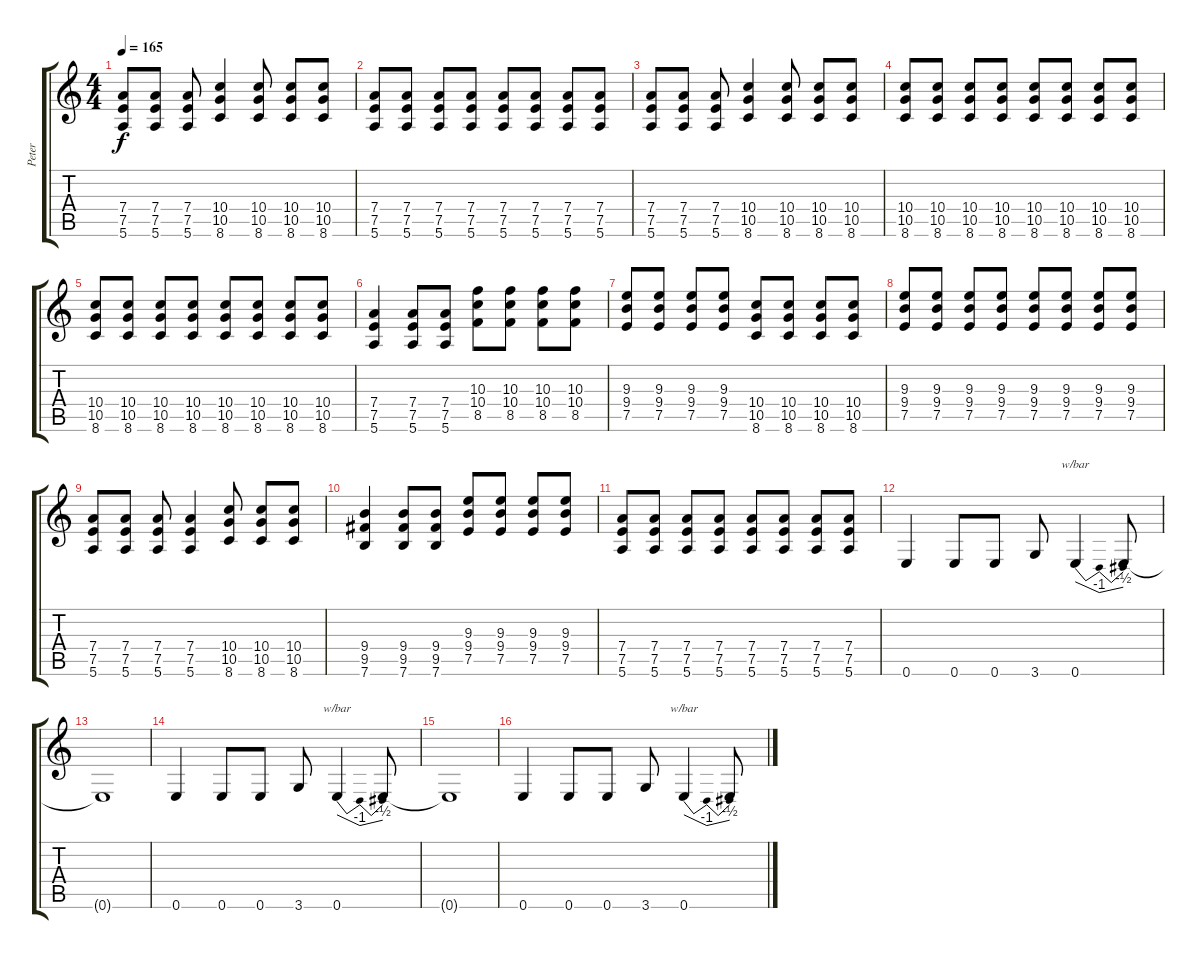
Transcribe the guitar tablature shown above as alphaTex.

\track ("Peter" "Peter") {instrument overdrivenguitar}
\staff {score tabs}
\tuning (E4 B3 G3 D3 A2 E2) {hide}
\ts (4 4)
\tempo 165
\clef g2
\ks c
(7.4 7.5 5.6).8{dy f} (7.4 7.5 5.6).8 (7.4 7.5 5.6).8 (10.4 10.5 8.6).4 (10.4 10.5 8.6).8 (10.4 10.5 8.6).8 (10.4 10.5 8.6).8 |
(7.4 7.5 5.6).8 (7.4 7.5 5.6).8 (7.4 7.5 5.6).8 (7.4 7.5 5.6).8 (7.4 7.5 5.6).8 (7.4 7.5 5.6).8 (7.4 7.5 5.6).8 (7.4 7.5 5.6).8 |
(7.4 7.5 5.6).8 (7.4 7.5 5.6).8 (7.4 7.5 5.6).8 (10.4 10.5 8.6).4 (10.4 10.5 8.6).8 (10.4 10.5 8.6).8 (10.4 10.5 8.6).8 |
(10.4 10.5 8.6).8 (10.4 10.5 8.6).8 (10.4 10.5 8.6).8 (10.4 10.5 8.6).8 (10.4 10.5 8.6).8 (10.4 10.5 8.6).8 (10.4 10.5 8.6).8 (10.4 10.5 8.6).8 |
(10.4 10.5 8.6).8 (10.4 10.5 8.6).8 (10.4 10.5 8.6).8 (10.4 10.5 8.6).8 (10.4 10.5 8.6).8 (10.4 10.5 8.6).8 (10.4 10.5 8.6).8 (10.4 10.5 8.6).8 |
(7.4 7.5 5.6).4 (7.4 7.5 5.6).8 (7.4 7.5 5.6).8 (10.3 10.4 8.5).8 (10.3 10.4 8.5).8 (10.3 10.4 8.5).8 (10.3 10.4 8.5).8 |
(9.3 9.4 7.5).8 (9.3 9.4 7.5).8 (9.3 9.4 7.5).8 (9.3 9.4 7.5).8 (10.4 10.5 8.6).8 (10.4 10.5 8.6).8 (10.4 10.5 8.6).8 (10.4 10.5 8.6).8 |
(9.3 9.4 7.5).8 (9.3 9.4 7.5).8 (9.3 9.4 7.5).8 (9.3 9.4 7.5).8 (9.3 9.4 7.5).8 (9.3 9.4 7.5).8 (9.3 9.4 7.5).8 (9.3 9.4 7.5).8 |
(7.4 7.5 5.6).8 (7.4 7.5 5.6).8 (7.4 7.5 5.6).8 (7.4 7.5 5.6).4 (10.4 10.5 8.6).8 (10.4 10.5 8.6).8 (10.4 10.5 8.6).8 |
(9.4 9.5 7.6).4 (9.4 9.5 7.6).8 (9.4 9.5 7.6).8 (9.3 9.4 7.5).8 (9.3 9.4 7.5).8 (9.3 9.4 7.5).8 (9.3 9.4 7.5).8 |
(7.4 7.5 5.6).8 (7.4 7.5 5.6).8 (7.4 7.5 5.6).8 (7.4 7.5 5.6).8 (7.4 7.5 5.6).8 (7.4 7.5 5.6).8 (7.4 7.5 5.6).8 (7.4 7.5 5.6).8 |
0.6.4 0.6.8 0.6.8 3.6.8 0.6.4{tbe (dip default 0 0 45 -4 56 -4 60 -2)} 0.6{t}.8 |
0.6{t}.1 |
0.6.4 0.6.8 0.6.8 3.6.8 0.6.4{tbe (dip default 0 0 45 -4 56 -4 60 -2)} 0.6{t}.8 |
0.6{t}.1 |
0.6.4 0.6.8 0.6.8 3.6.8 0.6.4{tbe (dip default 0 0 45 -4 56 -4 60 -2)} 0.6{t}.8
